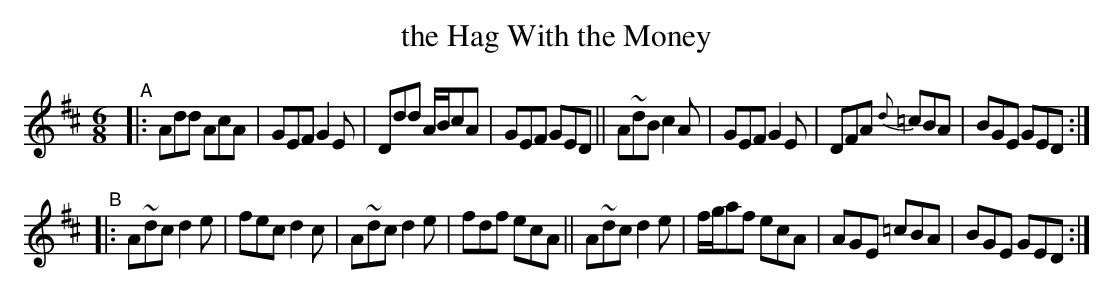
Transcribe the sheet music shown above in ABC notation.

X:1
T: the Hag With the Money
M: 6/8
L: 1/8
K: D
"^A"|:\
Add  AcA | GEF G2E | Ddd  A/B/cA | GEF GED ||\
A~dB c2A | GEF G2E | DFA {d}=cBA | BGE GED :|
"^B"|:\
A~dc d2e | fec    d2c | A~dc d2e | fdf ecA ||\
A~dc d2e | f/g/af ecA | AGE =cBA | BGE GED :|
